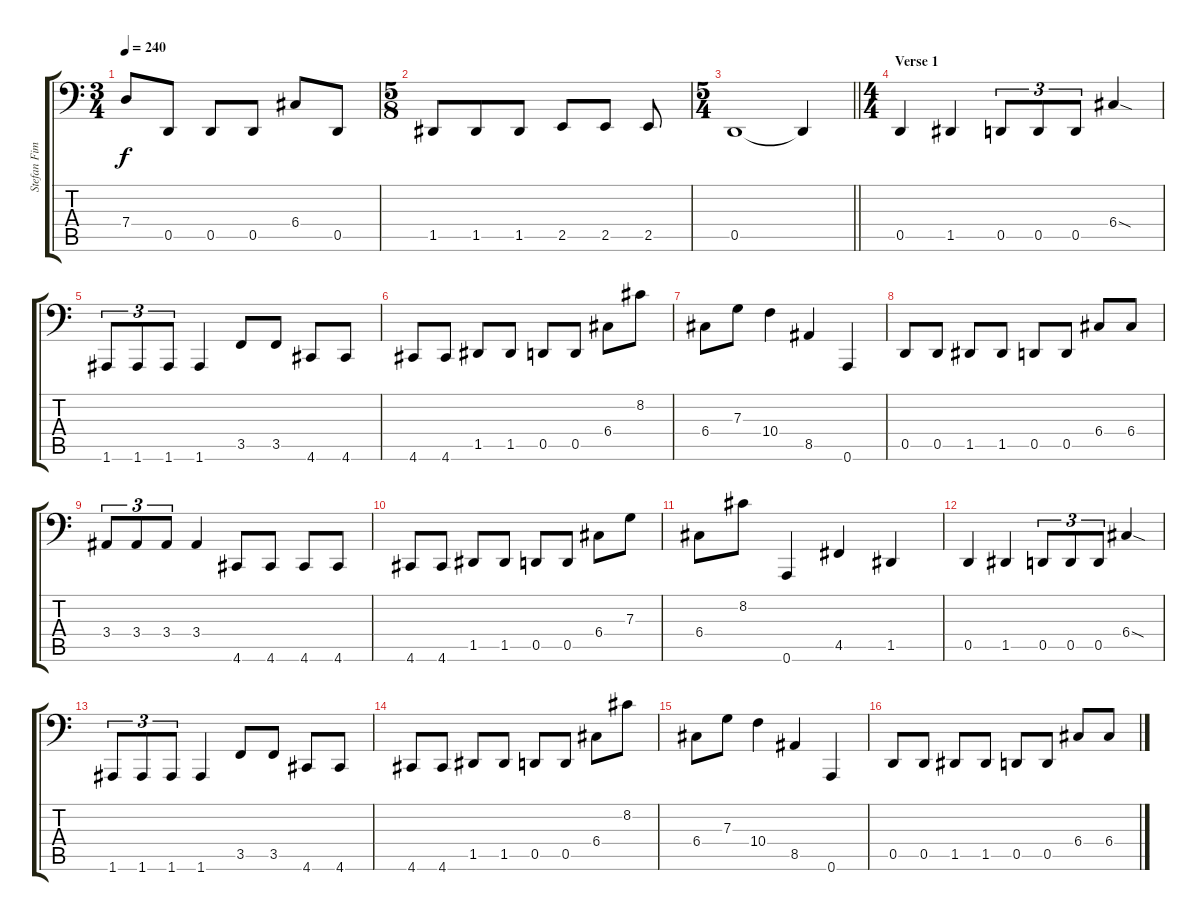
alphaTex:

\track ("Stefan Fimmers" "Stefan Fim") {instrument electricbassfinger}
\staff {score tabs}
\tuning (A2 F2 C2 G1 D1 A0) {hide}
\ts (3 4)
\tempo 240
\clef f4
\ks c
7.4.8{dy f} 0.5.8 0.5.8 0.5.8 6.4.8 0.5.8 |
\ts (5 8)
1.5.8 1.5.8 1.5.8 2.5.8 2.5.8 2.5.8 |
\ts (5 4)
\barLineRight lightlight
0.5.1 0.5{t}.4 |
\ts (4 4)
\section ("" "Verse 1")
0.5.4 1.5.4 0.5.8{tu (3 2)} 0.5.8{tu (3 2)} 0.5.8{tu (3 2)} 6.4{sod}.4 |
1.6.8{tu (3 2)} 1.6.8{tu (3 2)} 1.6.8{tu (3 2)} 1.6.4 3.5.8 3.5.8 4.6.8 4.6.8 |
4.6.8 4.6.8 1.5.8 1.5.8 0.5.8 0.5.8 6.4.8 8.2.8 |
6.4.8 7.3.8 10.4.4 8.5.4 0.6.4 |
0.5.8 0.5.8 1.5.8 1.5.8 0.5.8 0.5.8 6.4.8 6.4.8 |
3.4.8{tu (3 2)} 3.4.8{tu (3 2)} 3.4.8{tu (3 2)} 3.4.4 4.6.8 4.6.8 4.6.8 4.6.8 |
4.6.8 4.6.8 1.5.8 1.5.8 0.5.8 0.5.8 6.4.8 7.3.8 |
6.4.8 8.2.8 0.6.4 4.5.4 1.5.4 |
0.5.4 1.5.4 0.5.8{tu (3 2)} 0.5.8{tu (3 2)} 0.5.8{tu (3 2)} 6.4{sod}.4 |
1.6.8{tu (3 2)} 1.6.8{tu (3 2)} 1.6.8{tu (3 2)} 1.6.4 3.5.8 3.5.8 4.6.8 4.6.8 |
4.6.8 4.6.8 1.5.8 1.5.8 0.5.8 0.5.8 6.4.8 8.2.8 |
6.4.8 7.3.8 10.4.4 8.5.4 0.6.4 |
0.5.8 0.5.8 1.5.8 1.5.8 0.5.8 0.5.8 6.4.8 6.4.8
